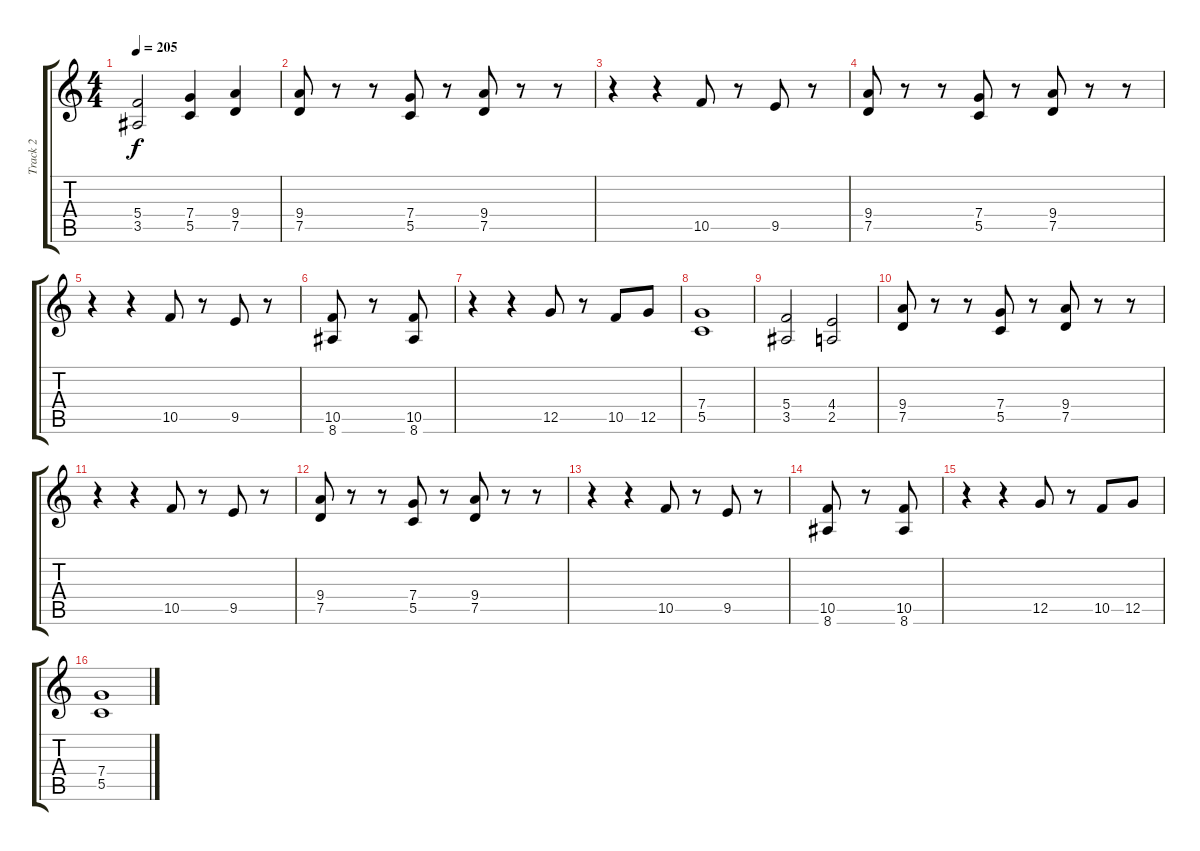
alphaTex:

\track ("Track 2" "Track 2") {instrument overdrivenguitar}
\staff {score tabs}
\tuning (D4 A3 F3 C3 G2 D2) {hide}
\ts (4 4)
\tempo 205
\clef g2
\ks c
(5.4 3.5).2{dy f} (7.4 5.5).4 (9.4 7.5).4 |
(9.4 7.5).8 r.8 r.8 (7.4 5.5).8 r.8 (9.4 7.5).8 r.8 r.8 |
r.4 r.4 10.5.8 r.8 9.5.8 r.8 |
(9.4 7.5).8 r.8 r.8 (7.4 5.5).8 r.8 (9.4 7.5).8 r.8 r.8 |
r.4 r.4 10.5.8 r.8 9.5.8 r.8 |
(10.5 8.6).8 r.8 (10.5 8.6).8 |
r.4 r.4 12.5.8 r.8 10.5.8 12.5.8 |
(7.4 5.5).1 |
(5.4 3.5).2 (4.4 2.5).2 |
(9.4 7.5).8 r.8 r.8 (7.4 5.5).8 r.8 (9.4 7.5).8 r.8 r.8 |
r.4 r.4 10.5.8 r.8 9.5.8 r.8 |
(9.4 7.5).8 r.8 r.8 (7.4 5.5).8 r.8 (9.4 7.5).8 r.8 r.8 |
r.4 r.4 10.5.8 r.8 9.5.8 r.8 |
(10.5 8.6).8 r.8 (10.5 8.6).8 |
r.4 r.4 12.5.8 r.8 10.5.8 12.5.8 |
(7.4 5.5).1
